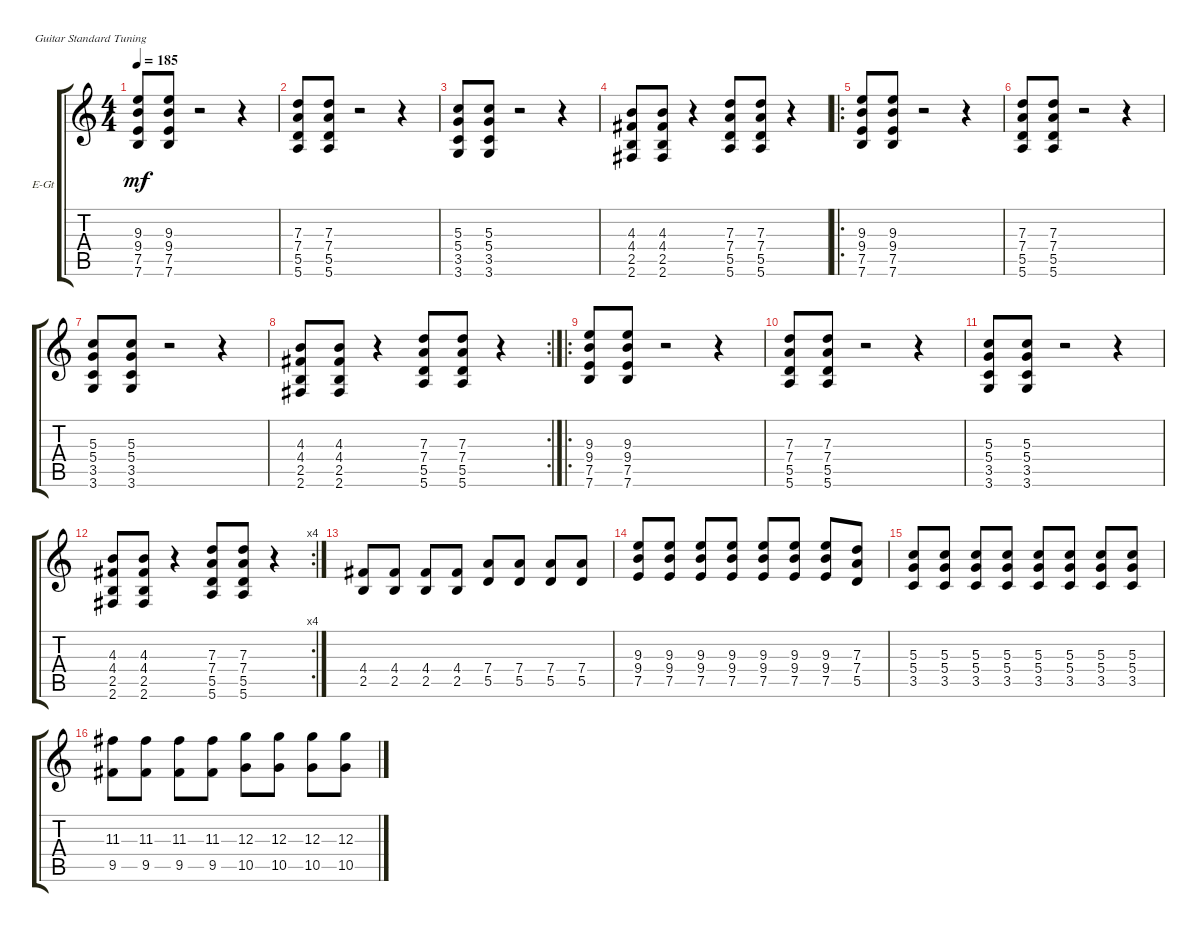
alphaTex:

\defaultSystemsLayout 4
\bracketExtendMode groupsimilarinstruments
\firstSystemTrackNameOrientation horizontal
\otherSystemsTrackNameOrientation horizontal
\track ("Electric Guitar2" "E-Gt") {instrument distortionguitar}
\staff {score tabs}
\tuning (E4 B3 G3 D3 A2 E2)
\ts (4 4)
\tempo 185
\clef g2
\scale
0.487395
\ks c
(7.6 7.5 9.4 9.3).8{dy mf instrument distortionguitar} (9.3 9.4 7.5 7.6).8 r.2 r.4 |
\scale
0.256303 (5.6 5.5 7.4 7.3).8 (5.6 5.5 7.4 7.3).8 r.2 r.4 |
\scale
0.256303 (5.3 5.4 3.5 3.6).8 (3.6 3.5 5.4 5.3).8 r.2 r.4 |
\scale
0.312821 (4.3 4.4 2.5 2.6).8 (2.6 2.5 4.4 4.3).8 r.4 (5.6 5.5 7.4 7.3).8 (5.6 5.5 7.4 7.3).8 r.4 |
\ro
\scale
0.374359 (7.6 7.5 9.4 9.3).8 (9.3 9.4 7.5 7.6).8 r.2 r.4 |
\scale
0.312821 (5.6 5.5 7.4 7.3).8 (5.6 5.5 7.4 7.3).8 r.2 r.4 |
\scale
0.303483 (5.3 5.4 3.5 3.6).8 (3.6 3.5 5.4 5.3).8 r.2 r.4 |
\rc 2
\scale
0.333333 (4.3 4.4 2.5 2.6).8 (2.6 2.5 4.4 4.3).8 r.4 (5.6 5.5 7.4 7.3).8 (5.6 5.5 7.4 7.3).8 r.4 |
\ro
\scale
0.363184 (7.6 7.5 9.4 9.3).8 (9.3 9.4 7.5 7.6).8 r.2 r.4 |
\scale
0.322751 (5.6 5.5 7.4 7.3).8 (5.6 5.5 7.4 7.3).8 r.2 r.4 |
\scale
0.322751 (5.3 5.4 3.5 3.6).8 (3.6 3.5 5.4 5.3).8 r.2 r.4 |
\rc 4
\scale
0.354497 (4.3 4.4 2.5 2.6).8 (2.6 2.5 4.4 4.3).8 r.4 (5.6 5.5 7.4 7.3).8 (5.6 5.5 7.4 7.3).8 r.4 |
\scale
0.333333 (2.5 4.4).8 (4.4 2.5).8 (4.4 2.5).8 (2.5 4.4).8 (7.4 5.5).8 (5.5 7.4).8 (7.4 5.5).8 (5.5 7.4).8 |
\scale
0.333333 (7.5 9.4 9.3).8 (7.5 9.4 9.3).8 (7.5 9.4 9.3).8 (7.5 9.4 9.3).8 (7.5 9.4 9.3).8 (7.5 9.4 9.3).8 (7.5 9.4 9.3).8 (5.5 7.4 7.3).8 |
\scale
0.333333 (5.3 5.4 3.5).8 (5.3 5.4 3.5).8 (5.3 5.4 3.5).8 (5.3 5.4 3.5).8 (5.3 5.4 3.5).8 (5.3 5.4 3.5).8 (5.3 5.4 3.5).8 (5.3 5.4 3.5).8 |
\scale
0.333333 (9.5 11.3).8 (11.3 9.5).8 (9.5 11.3).8 (11.3 9.5).8 (12.3 10.5).8 (12.3 10.5).8 (12.3 10.5).8 (12.3 10.5).8
